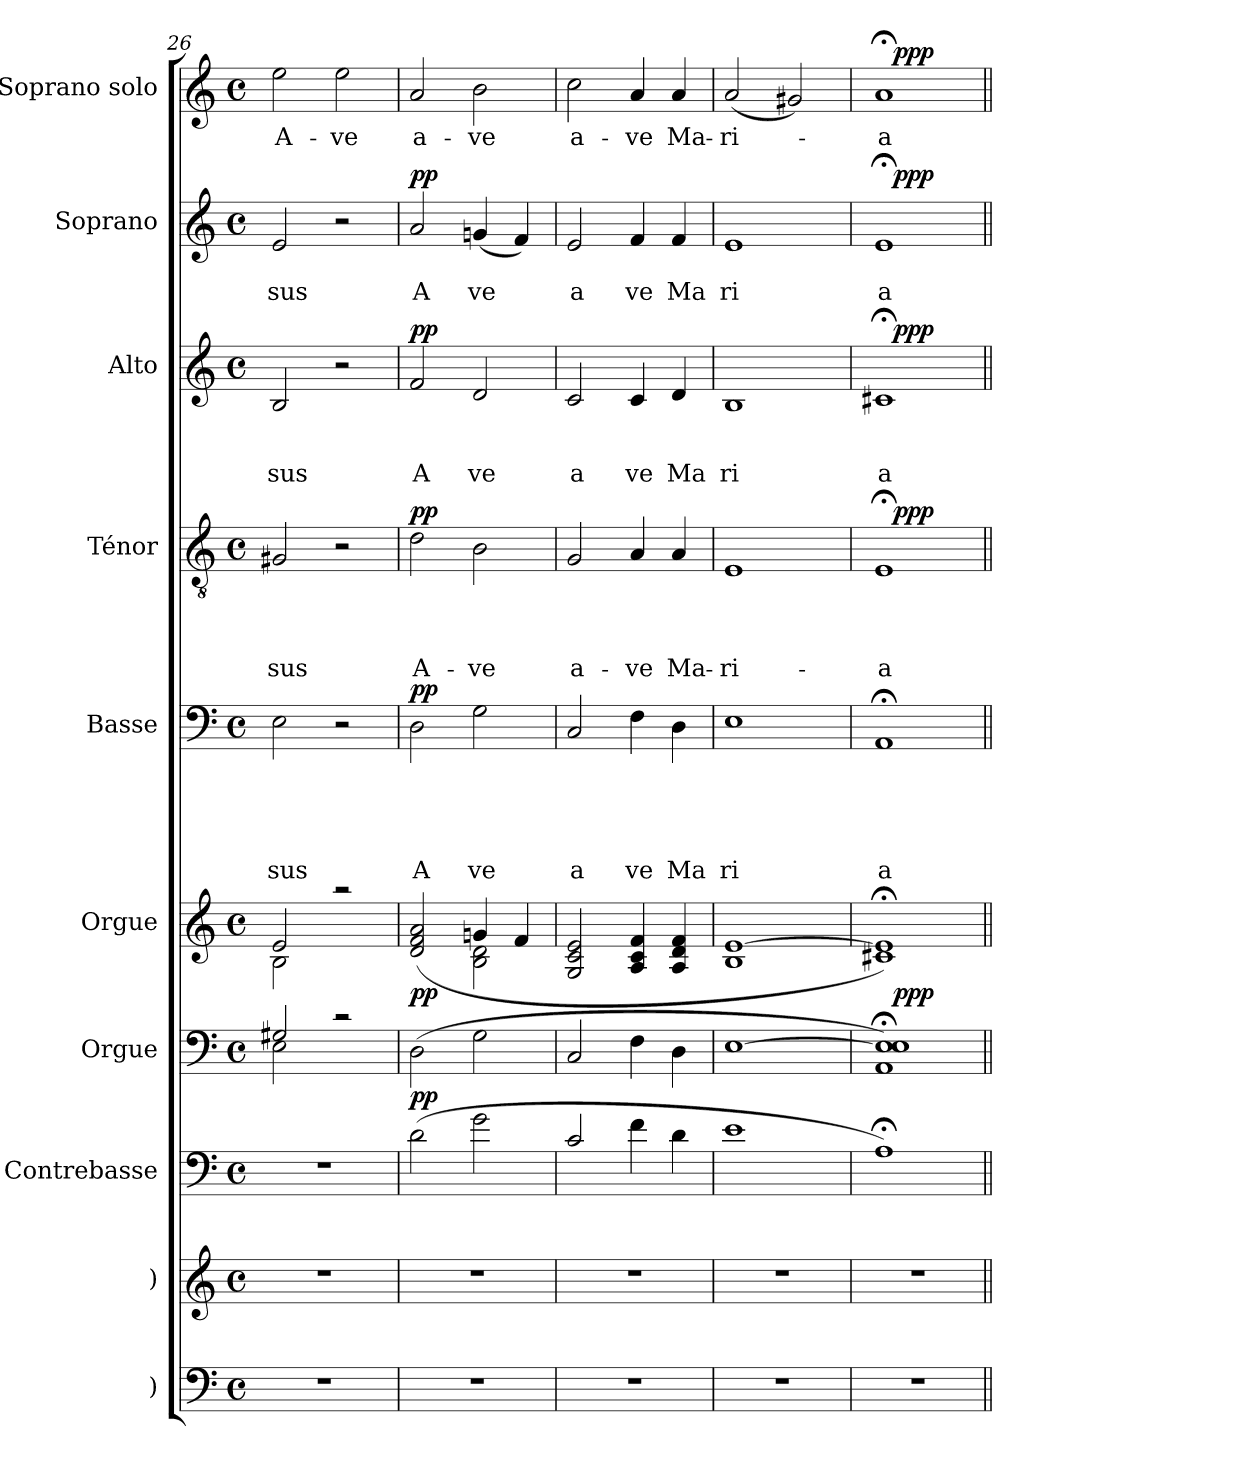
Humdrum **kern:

**kern	**kern	**kern	**dynam	**kern	**kern	**dynam	**kern	**text	**text	**text	**text	**text	**dynam	**kern	**text	**text	**text	**text	**dynam	**kern	**text	**text	**text	**dynam	**kern	**text	**text	**dynam	**kern	**text	**dynam
*part10	*part9	*part8	*part8	*part7	*part6	*part6	*part5	*part5	*part5	*part5	*part5	*part5	*part5	*part4	*part4	*part4	*part4	*part4	*part4	*part3	*part3	*part3	*part3	*part3	*part2	*part2	*part2	*part2	*part1	*part1	*part1
*staff10	*staff9	*staff8	*staff8	*staff7	*staff6	*staff6	*staff5	*staff5	*staff5	*staff5	*staff5	*staff5	*staff5	*staff4	*staff4	*staff4	*staff4	*staff4	*staff4	*staff3	*staff3	*staff3	*staff3	*staff3	*staff2	*staff2	*staff2	*staff2	*staff1	*staff1	*staff1
*I")	*I")	*I"Contrebasse	*	*I"Orgue	*I"Orgue	*	*I"Basse	*	*	*	*	*	*	*I"Ténor	*	*	*	*	*	*I"Alto	*	*	*	*	*I"Soprano	*	*	*	*I"Soprano solo	*	*
*	*	*I'Cb	*	*	*	*	*I'B.	*	*	*	*	*	*	*I'T.	*	*	*	*	*	*I'A.	*	*	*	*	*I'S.	*	*	*	*	*	*
!!LO:PB:g=z
*clefF4	*clefG2	*clefF4	*	*clefF4	*clefG2	*	*clefF4	*	*	*	*	*	*	*clefGv2	*	*	*	*	*	*clefG2	*	*	*	*	*clefG2	*	*	*	*clefG2	*	*
*	*	*ITrd7c12	*	*	*	*	*	*	*	*	*	*	*	*	*	*	*	*	*	*	*	*	*	*	*	*	*	*	*	*	*
*k[]	*k[]	*k[]	*	*k[]	*k[]	*	*k[]	*	*	*	*	*	*	*k[]	*	*	*	*	*	*k[]	*	*	*	*	*k[]	*	*	*	*k[]	*	*
*C:	*C:	*C:	*	*C:	*C:	*	*C:	*	*	*	*	*	*	*C:	*	*	*	*	*	*C:	*	*	*	*	*C:	*	*	*	*C:	*	*
*M4/4	*M4/4	*M4/4	*	*M4/4	*M4/4	*	*M4/4	*	*	*	*	*	*	*M4/4	*	*	*	*	*	*M4/4	*	*	*	*	*M4/4	*	*	*	*M4/4	*	*
*met(c)	*met(c)	*met(c)	*	*met(c)	*met(c)	*	*met(c)	*	*	*	*	*	*	*met(c)	*	*	*	*	*	*met(c)	*	*	*	*	*met(c)	*	*	*	*met(c)	*	*
=26	=26	=26	=26	=26	=26	=26	=26	=26	=26	=26	=26	=26	=26	=26	=26	=26	=26	=26	=26	=26	=26	=26	=26	=26	=26	=26	=26	=26	=26	=26	=26
*	*	*	*	*^	*^	*	*	*	*	*	*	*	*	*	*	*	*	*	*	*	*	*	*	*	*	*	*	*	*	*	*
!	!	!	!	!	!	!	!	!	!	!	!	!	!	!LO:LY:b	!	!	!	!	!	!LO:LY:b	!	!	!	!	!LO:LY:b	!	!	!	!LO:LY:b	!	!	!LO:LY:b	!
1r	1r	1r	.	2G#X/	2E\	2e/	2B\	.	2E\	.	.	.	.	sus	.	2G#X/	.	.	.	-sus	.	2B/	.	.	-sus	.	2e/	.	-sus	.	2ee\	A-	.
!	!	!	!	!	!	!	!	!	!	!	!	!	!	!	!	!	!	!	!	!	!	!	!	!	!	!	!	!	!	!	!	!LO:LY:b	!
.	.	.	.	2rc	2ryy	2raa	2ryy	.	2r	.	.	.	.	.	.	2r	.	.	.	.	.	2r	.	.	.	.	2r	.	.	.	2ee\	-ve	.
=27	=27	=27	=27	=27	=27	=27	=27	=27	=27	=27	=27	=27	=27	=27	=27	=27	=27	=27	=27	=27	=27	=27	=27	=27	=27	=27	=27	=27	=27	=27	=27	=27	=27
!	!	!	!LO:DY:a	!	!	!	!	!LO:DY:b	!	!	!	!	!	!LO:LY:b	!LO:DY:a	!	!	!	!	!LO:LY:b	!LO:DY:a	!	!	!	!LO:LY:b	!LO:DY:a	!	!	!LO:LY:b	!LO:DY:a	!	!LO:LY:b	!
*	*	*	*	*v	*v	*	*	*	*	*	*	*	*	*	*	*	*	*	*	*	*	*	*	*	*	*	*	*	*	*	*	*	*
1r	1r	(>2D\	pp	(>2D\	(<2d/ 2f/ 2a/	2ryy	pp	2D\	.	.	.	.	A	pp	2d\	.	.	.	A-	pp	2f/	.	.	A	pp	2a/	.	A	pp	2a/	a-	.
!	!	!	!	!	!	!	!	!	!	!	!	!	!LO:LY:b	!	!	!	!	!	!LO:LY:b	!	!	!	!	!LO:LY:b	!	!	!	!LO:LY:b	!	!	!LO:LY:b	!
.	.	2G\	.	2G\	4gn/	2B\ 2d\	.	2G\	.	.	.	.	ve	.	2B\	.	.	.	-ve	.	2d/	.	.	ve	.	(<4gn/	.	ve	.	2b\	-ve	.
.	.	.	.	.	4f/	.	.	.	.	.	.	.	.	.	.	.	.	.	.	.	.	.	.	.	.	4f/)	.	.	.	.	.	.
*	*	*	*	*	*v	*v	*	*	*	*	*	*	*	*	*	*	*	*	*	*	*	*	*	*	*	*	*	*	*	*	*	*
=28	=28	=28	=28	=28	=28	=28	=28	=28	=28	=28	=28	=28	=28	=28	=28	=28	=28	=28	=28	=28	=28	=28	=28	=28	=28	=28	=28	=28	=28	=28	=28
!	!	!	!	!	!	!	!	!	!	!	!	!LO:LY:b	!	!	!	!	!	!LO:LY:b	!	!	!	!	!LO:LY:b	!	!	!	!LO:LY:b	!	!	!LO:LY:b	!
1r	1r	2C/	.	2C/	2G/ 2c/ 2e/	.	2C/	.	.	.	.	a	.	2G/	.	.	.	a-	.	2c/	.	.	a	.	2e/	.	a	.	2cc\	a-	.
!	!	!	!	!	!	!	!	!	!	!	!	!LO:LY:b	!	!	!	!	!	!LO:LY:b	!	!	!	!	!LO:LY:b	!	!	!	!LO:LY:b	!	!	!LO:LY:b	!
.	.	4F\	.	4F\	4A/ 4c/ 4f/	.	4F\	.	.	.	.	ve	.	4A/	.	.	.	-ve	.	4c/	.	.	ve	.	4f/	.	ve	.	4a/	-ve	.
!	!	!	!	!	!	!	!	!	!	!	!	!LO:LY:b	!	!	!	!	!	!LO:LY:b	!	!	!	!	!LO:LY:b	!	!	!	!LO:LY:b	!	!	!LO:LY:b	!
.	.	4D\	.	4D\	4A/ 4d/ 4f/	.	4D\	.	.	.	.	Ma	.	4A/	.	.	.	Ma-	.	4d/	.	.	Ma	.	4f/	.	Ma	.	4a/	Ma-	.
=29	=29	=29	=29	=29	=29	=29	=29	=29	=29	=29	=29	=29	=29	=29	=29	=29	=29	=29	=29	=29	=29	=29	=29	=29	=29	=29	=29	=29	=29	=29	=29
!	!	!	!	!	!	!	!	!	!	!	!	!LO:LY:b	!	!	!	!	!	!LO:LY:b	!	!	!	!	!LO:LY:b	!	!	!	!LO:LY:b	!	!	!LO:LY:b	!
1r	1r	1E	.	[>1E	1B [>1e	.	1E	.	.	.	.	ri	.	1E	.	.	.	-ri-	.	1B	.	.	ri	.	1e	.	ri	.	(<2a/	-ri-	.
.	.	.	.	.	.	.	.	.	.	.	.	.	.	.	.	.	.	.	.	.	.	.	.	.	.	.	.	.	2g#X/)	.	.
=30	=30	=30	=30	=30	=30	=30	=30	=30	=30	=30	=30	=30	=30	=30	=30	=30	=30	=30	=30	=30	=30	=30	=30	=30	=30	=30	=30	=30	=30	=30	=30
!	!	!	!	!	!	!	!	!	!	!	!	!LO:LY:b	!	!	!	!	!	!LO:LY:b	!	!	!	!	!LO:LY:b	!	!	!	!LO:LY:b	!	!	!LO:LY:b	!
*	*	*	*	*	*^	*	*	*	*	*	*	*	*	*^	*	*	*	*	*	*^	*	*	*	*	*^	*	*	*	*^	*	*
1r	1r	1AA;)	.	1AA; 1E]; 1E;)	1c#X; 1e];)	16ryy	.	1AA;	.	.	.	.	a	.	1E;	16ryy	.	.	.	-a	.	1c#X;	16ryy	.	.	a	.	1e;	16ryy	.	a	.	1a;<	16ryy	-a	.
!	!	!	!	!	!	!	!LO:DY:b	!	!	!	!	!	!	!	!	!	!	!	!	!	!LO:DY:b	!	!	!	!	!	!LO:DY:b	!	!	!	!	!LO:DY:b	!	!	!	!LO:DY:b
.	.	.	.	.	.	2...ryy	ppp	.	.	.	.	.	.	.	.	2...ryy	.	.	.	.	ppp	.	2...ryy	.	.	.	ppp	.	2...ryy	.	.	ppp	.	2...ryy	.	ppp
*	*	*	*	*	*	*	*	*	*	*	*	*	*	*	*v	*v	*	*	*	*	*	*	*	*	*	*	*	*v	*v	*	*	*	*v	*v	*	*
*	*	*	*	*	*v	*v	*	*	*	*	*	*	*	*	*	*	*	*	*	*	*v	*v	*	*	*	*	*	*	*	*	*	*	*
=||	=||	=||	=||	=||	=||	=||	=||	=||	=||	=||	=||	=||	=||	=||	=||	=||	=||	=||	=||	=||	=||	=||	=||	=||	=||	=||	=||	=||	=||	=||	=||
*-	*-	*-	*-	*-	*-	*-	*-	*-	*-	*-	*-	*-	*-	*-	*-	*-	*-	*-	*-	*-	*-	*-	*-	*-	*-	*-	*-	*-	*-	*-	*-
